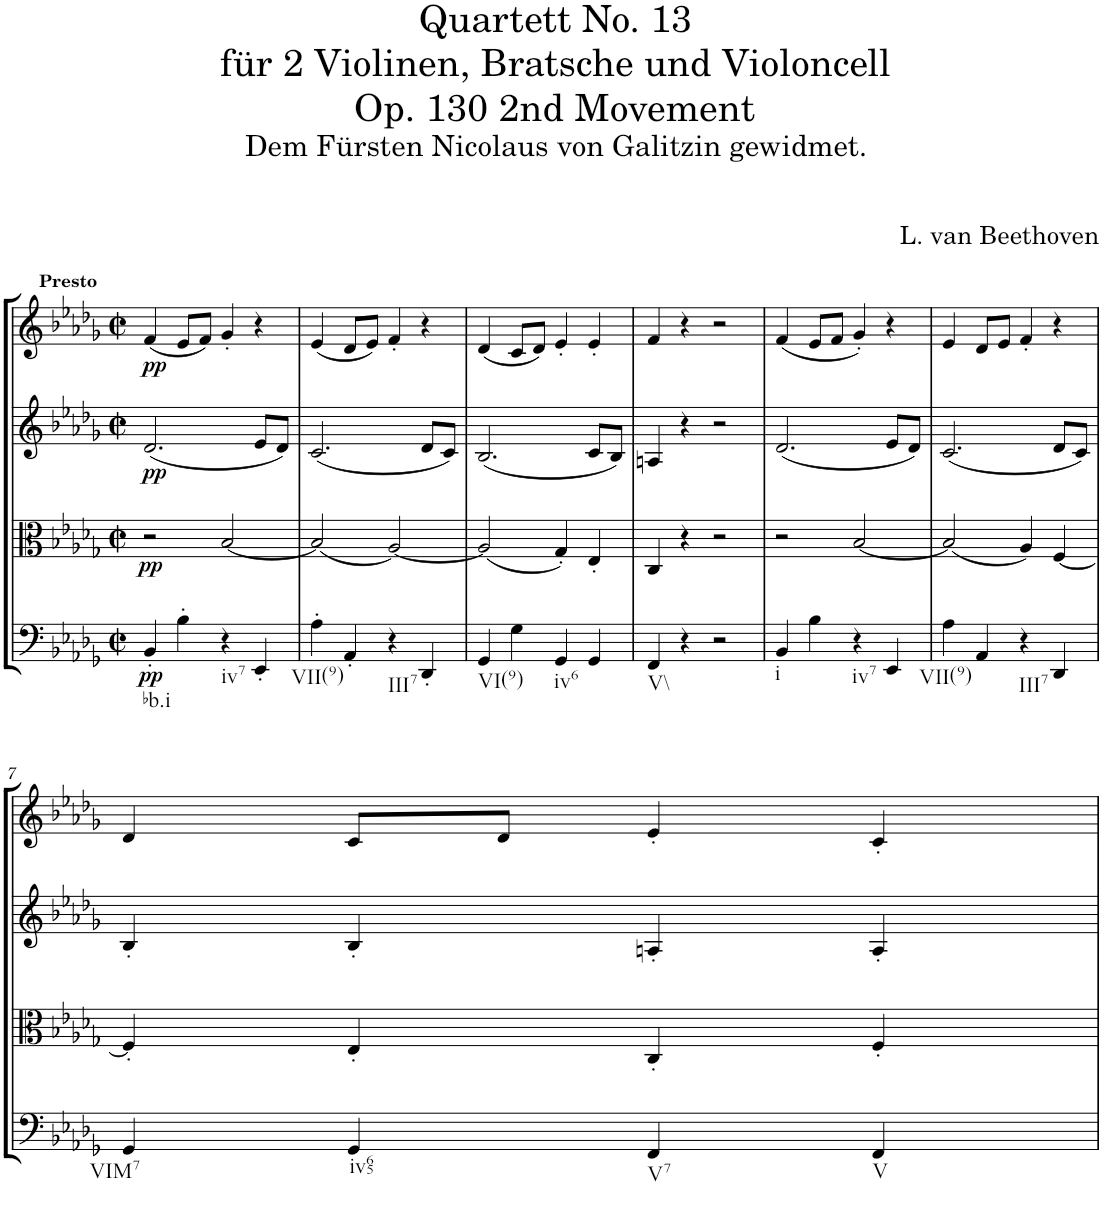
**kern	**dynam	**kern	**dynam	**kern	**dynam	**kern	**dynam
*part4	*part4	*part3	*part3	*part2	*part2	*part1	*part1
*staff4	*staff4	*staff3	*staff3	*staff2	*staff2	*staff1	*staff1
*I"Cello	*	*I"Viola	*	*I"2nd Violin	*	*I"1st Violin	*
*	*	*I'Vla	*	*I'Vln	*	*I'Vln	*
*clefF4	*	*clefC3	*	*clefG2	*	*clefG2	*
*k[b-e-a-d-g-]	*	*k[b-e-a-d-g-]	*	*k[b-e-a-d-g-]	*	*k[b-e-a-d-g-]	*
*b-:	*	*b-:	*	*b-:	*	*b-:	*
*M2/2	*	*M2/2	*	*M2/2	*	*M2/2	*
*met(c|)	*	*met(c|)	*	*met(c|)	*	*met(c|)	*
=1	=1	=1	=1	=1	=1	=1	=1
!	!	!	!	!	!	!LO:TX:a:B:t=Presto	!
!LO:TX:b:t=bb.i	!	!	!	!	!	!	!
!	!LO:DY:b	!	!LO:DY:b	!	!LO:DY:b	!	!LO:DY:b
4BB-'/	pp	2r	pp	(2.d-/	pp	(4f/	pp
4B-'\	.	.	.	.	.	8e-/L	.
.	.	.	.	.	.	8f/J)	.
!LO:TX:b:t=iv7	!	!	!	!	!	!	!
4r	.	[2B-/	.	.	.	4g-'/	.
4EE-'/	.	.	.	8e-/L	.	4r	.
.	.	.	.	8d-/J)	.	.	.
=2	=2	=2	=2	=2	=2	=2	=2
!LO:TX:b:t=VII(9)	!	!	!	!	!	!	!
4A-'\	.	(2B-/]	.	(2.c/	.	(4e-/	.
4AA-'/	.	.	.	.	.	8d-/L	.
.	.	.	.	.	.	8e-/J)	.
!LO:TX:b:t=III7	!	!	!	!	!	!	!
4r	.	[2A-/)	.	.	.	4f'/	.
4DD-'/	.	.	.	8d-/L	.	4r	.
.	.	.	.	8c/J)	.	.	.
=3	=3	=3	=3	=3	=3	=3	=3
!LO:TX:b:t=VI(9)	!	!	!	!	!	!	!
4GG-/	.	(2A-/]	.	(2.B-/	.	(4d-/	.
4G-\	.	.	.	.	.	8c/L	.
.	.	.	.	.	.	8d-/J)	.
!LO:TX:b:t=iv6	!	!	!	!	!	!	!
4GG-/	.	4G-'/)	.	.	.	4e-'/	.
4GG-/	.	4E-'/	.	8c/L	.	4e-'/	.
.	.	.	.	8B-/J)	.	.	.
=4	=4	=4	=4	=4	=4	=4	=4
!LO:TX:b:t=V\\	!	!	!	!	!	!	!
4FF/	.	4C/	.	4An/	.	4f/	.
4r	.	4r	.	4r	.	4r	.
2r	.	2r	.	2r	.	2r	.
=5	=5	=5	=5	=5	=5	=5	=5
!LO:TX:b:t=i	!	!	!	!	!	!	!
4BB-/	.	2r	.	(2.d-/	.	(4f/	.
4B-\	.	.	.	.	.	8e-/L	.
.	.	.	.	.	.	8f/J	.
!LO:TX:b:t=iv7	!	!	!	!	!	!	!
4r	.	[2B-/	.	.	.	4g-'/)	.
4EE-/	.	.	.	8e-/L	.	4r	.
.	.	.	.	8d-/J)	.	.	.
=6	=6	=6	=6	=6	=6	=6	=6
!LO:TX:b:t=VII(9)	!	!	!	!	!	!	!
4A-\	.	(2B-/]	.	(2.c/	.	4e-/	.
4AA-/	.	.	.	.	.	8d-/L	.
.	.	.	.	.	.	8e-/J	.
!LO:TX:b:t=III7	!	!	!	!	!	!	!
4r	.	4A-/)	.	.	.	4f'/	.
4DD-/	.	[4F/	.	8d-/L	.	4r	.
.	.	.	.	8c/J)	.	.	.
!!LO:LB:g=z
=7	=7	=7	=7	=7	=7	=7	=7
!LO:TX:b:t=VIM7	!	!	!	!	!	!	!
4GG-/	.	4F'/]	.	4B-'/	.	4d-/	.
!LO:TX:b:t=iv65	!	!	!	!	!	!	!
4GG-/	.	4E-'/	.	4B-'/	.	8c/L	.
.	.	.	.	.	.	8d-/J	.
!LO:TX:b:t=V7	!	!	!	!	!	!	!
4FF/	.	4C'/	.	4An'/	.	4e-'/	.
!LO:TX:b:t=V	!	!	!	!	!	!	!
4FF/	.	4F'/	.	4A'/	.	4c'/	.
=	=	=	=	=	=	=	=
*-	*-	*-	*-	*-	*-	*-	*-
